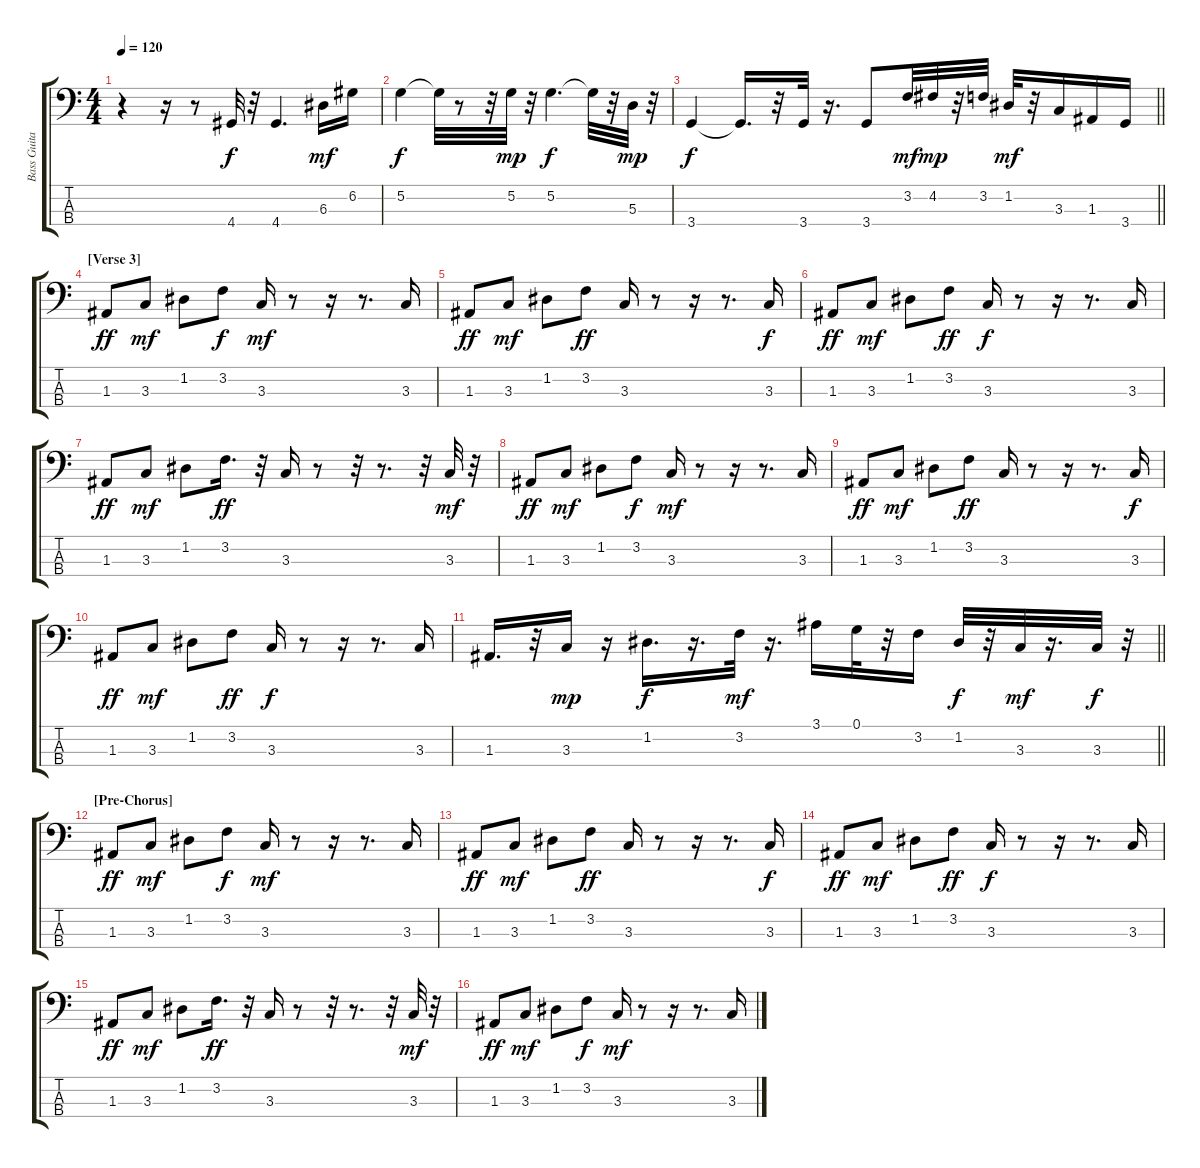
\track ("Bass Guitar" "Bass Guita") {instrument slapbass1}
\staff {score tabs}
\tuning (G2 D2 A1 E1) {hide}
\ts (4 4)
\tempo 120
\clef f4
\ks c
r.4{dy mf} r.16 r.8 4.4.32{dy f} r.32 4.4.4{d} 6.3.16{dy mf} 6.2.16 |
5.2.4{dy f} 5.2{t}.32 r.8 r.32 5.2.32{dy mp} r.32 5.2.4{d dy f} 5.2{t}.32 r.32 5.3.32{dy mp} r.32 |
\barLineRight lightlight
3.4.4{dy f} 3.4{t}.16{d} r.32 3.4.32 r.16{d} 3.4.8 3.2.32{dy mf} 4.2.32{dy mp} r.32 3.2.32 1.2.32{dy mf} r.32 3.3.16 1.3.16 3.4.16 |
\section ("" "[Verse 3]")
1.3.8{dy ff} 3.3.8{dy mf} 1.2.8 3.2.8{dy f} 3.3.16{dy mf} r.8 r.16 r.8{d} 3.3.16 |
1.3.8{dy ff} 3.3.8{dy mf} 1.2.8 3.2.8{dy ff} 3.3.16 r.8 r.16 r.8{d} 3.3.16{dy f} |
1.3.8{dy ff} 3.3.8{dy mf} 1.2.8 3.2.8{dy ff} 3.3.16{dy f} r.8 r.16 r.8{d} 3.3.16 |
1.3.8{dy ff} 3.3.8{dy mf} 1.2.8 3.2.16{d dy ff} r.32 3.3.16 r.8 r.32 r.8{d} r.32 3.3.32{dy mf} r.32 |
1.3.8{dy ff} 3.3.8{dy mf} 1.2.8 3.2.8{dy f} 3.3.16{dy mf} r.8 r.16 r.8{d} 3.3.16 |
1.3.8{dy ff} 3.3.8{dy mf} 1.2.8 3.2.8{dy ff} 3.3.16 r.8 r.16 r.8{d} 3.3.16{dy f} |
1.3.8{dy ff} 3.3.8{dy mf} 1.2.8 3.2.8{dy ff} 3.3.16{dy f} r.8 r.16 r.8{d} 3.3.16 |
\barLineRight lightlight
1.3.16{d} r.32 3.3.16{dy mp} r.16 1.2.16{d dy f} r.16{d} 3.2.32{dy mf} r.16{d} 3.1.16 0.1.32 r.32 3.2.16 1.2.32{dy f} r.32 3.3.32{dy mf} r.16{d} 3.3.32{dy f} r.32 |
\section ("" "[Pre-Chorus]")
1.3.8{dy ff} 3.3.8{dy mf} 1.2.8 3.2.8{dy f} 3.3.16{dy mf} r.8 r.16 r.8{d} 3.3.16 |
1.3.8{dy ff} 3.3.8{dy mf} 1.2.8 3.2.8{dy ff} 3.3.16 r.8 r.16 r.8{d} 3.3.16{dy f} |
1.3.8{dy ff} 3.3.8{dy mf} 1.2.8 3.2.8{dy ff} 3.3.16{dy f} r.8 r.16 r.8{d} 3.3.16 |
1.3.8{dy ff} 3.3.8{dy mf} 1.2.8 3.2.16{d dy ff} r.32 3.3.16 r.8 r.32 r.8{d} r.32 3.3.32{dy mf} r.32 |
1.3.8{dy ff} 3.3.8{dy mf} 1.2.8 3.2.8{dy f} 3.3.16{dy mf} r.8 r.16 r.8{d} 3.3.16
